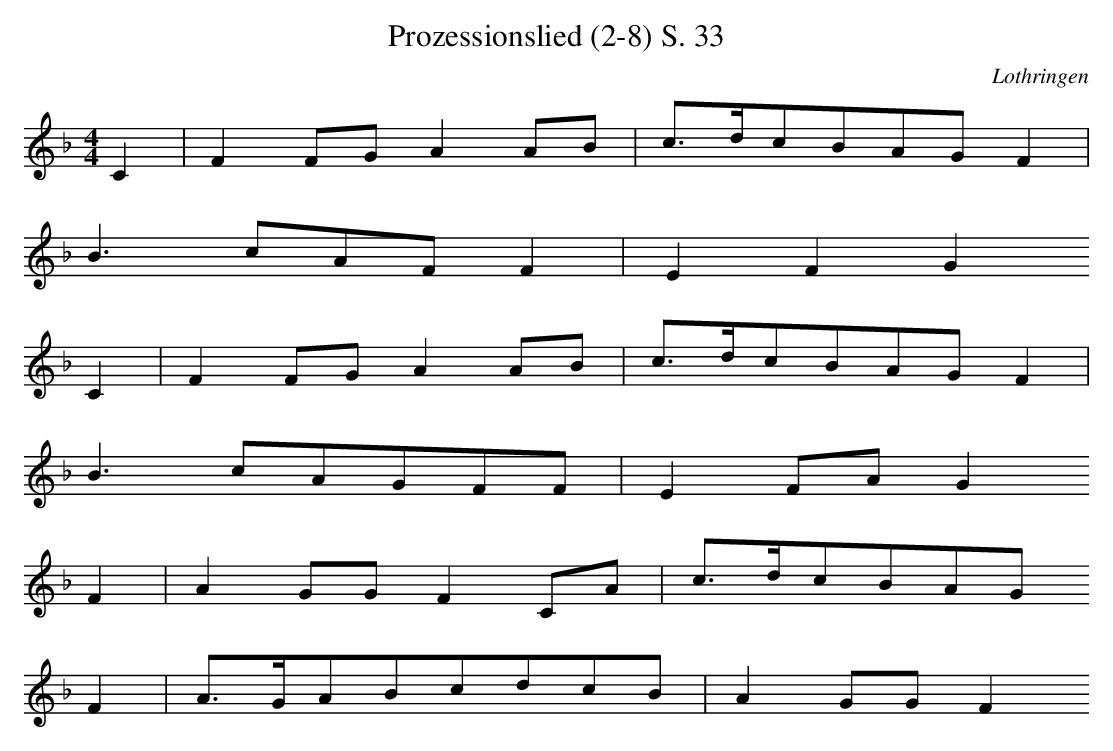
X:1
T: Prozessionslied (2-8) S. 33
O: Lothringen
M: 4/4
L: 1/16
K: F
C4 | F4F2G2A4A2B2 | c3dc2B2A2G2F4 |
B6c2A2F2F4 | E4F4G4
C4 | F4F2G2A4A2B2 | c3dc2B2A2G2F4 |
B6c2A2G2F2F2 | E4F2A2G4
F4 | A4G2G2F4C2A2 | c3dc2B2A2G2
F4 | A3GA2B2c2d2c2B2 | A4G2G2F4
